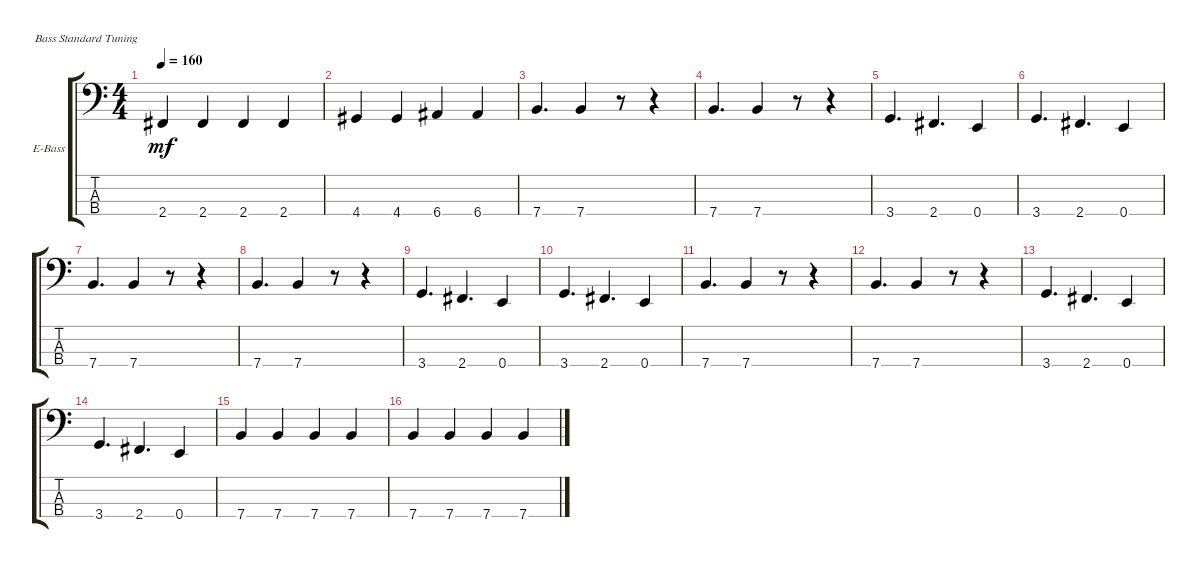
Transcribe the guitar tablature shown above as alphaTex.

\defaultSystemsLayout 4
\bracketExtendMode groupsimilarinstruments
\firstSystemTrackNameOrientation horizontal
\otherSystemsTrackNameOrientation horizontal
\track ("Bass" "E-Bass") {instrument electricbassfinger}
\staff {score tabs}
\tuning (G2 D2 A1 E1)
\ts (4 4)
\tempo 160
\clef f4
\ks c
2.4.4{dy mf} 2.4.4 2.4.4 2.4.4 |
4.4.4 4.4.4 6.4.4 6.4.4 |
7.4.4{d} 7.4.4 r.8 r.4 |
7.4.4{d} 7.4.4 r.8 r.4 |
3.4.4{d} 2.4.4{d} 0.4.4 |
3.4.4{d} 2.4.4{d} 0.4.4 |
7.4.4{d} 7.4.4 r.8 r.4 |
7.4.4{d} 7.4.4 r.8 r.4 |
3.4.4{d} 2.4.4{d} 0.4.4 |
3.4.4{d} 2.4.4{d} 0.4.4 |
7.4.4{d} 7.4.4 r.8 r.4 |
7.4.4{d} 7.4.4 r.8 r.4 |
3.4.4{d} 2.4.4{d} 0.4.4 |
3.4.4{d} 2.4.4{d} 0.4.4 |
7.4.4 7.4.4 7.4.4 7.4.4 |
7.4.4 7.4.4 7.4.4 7.4.4
